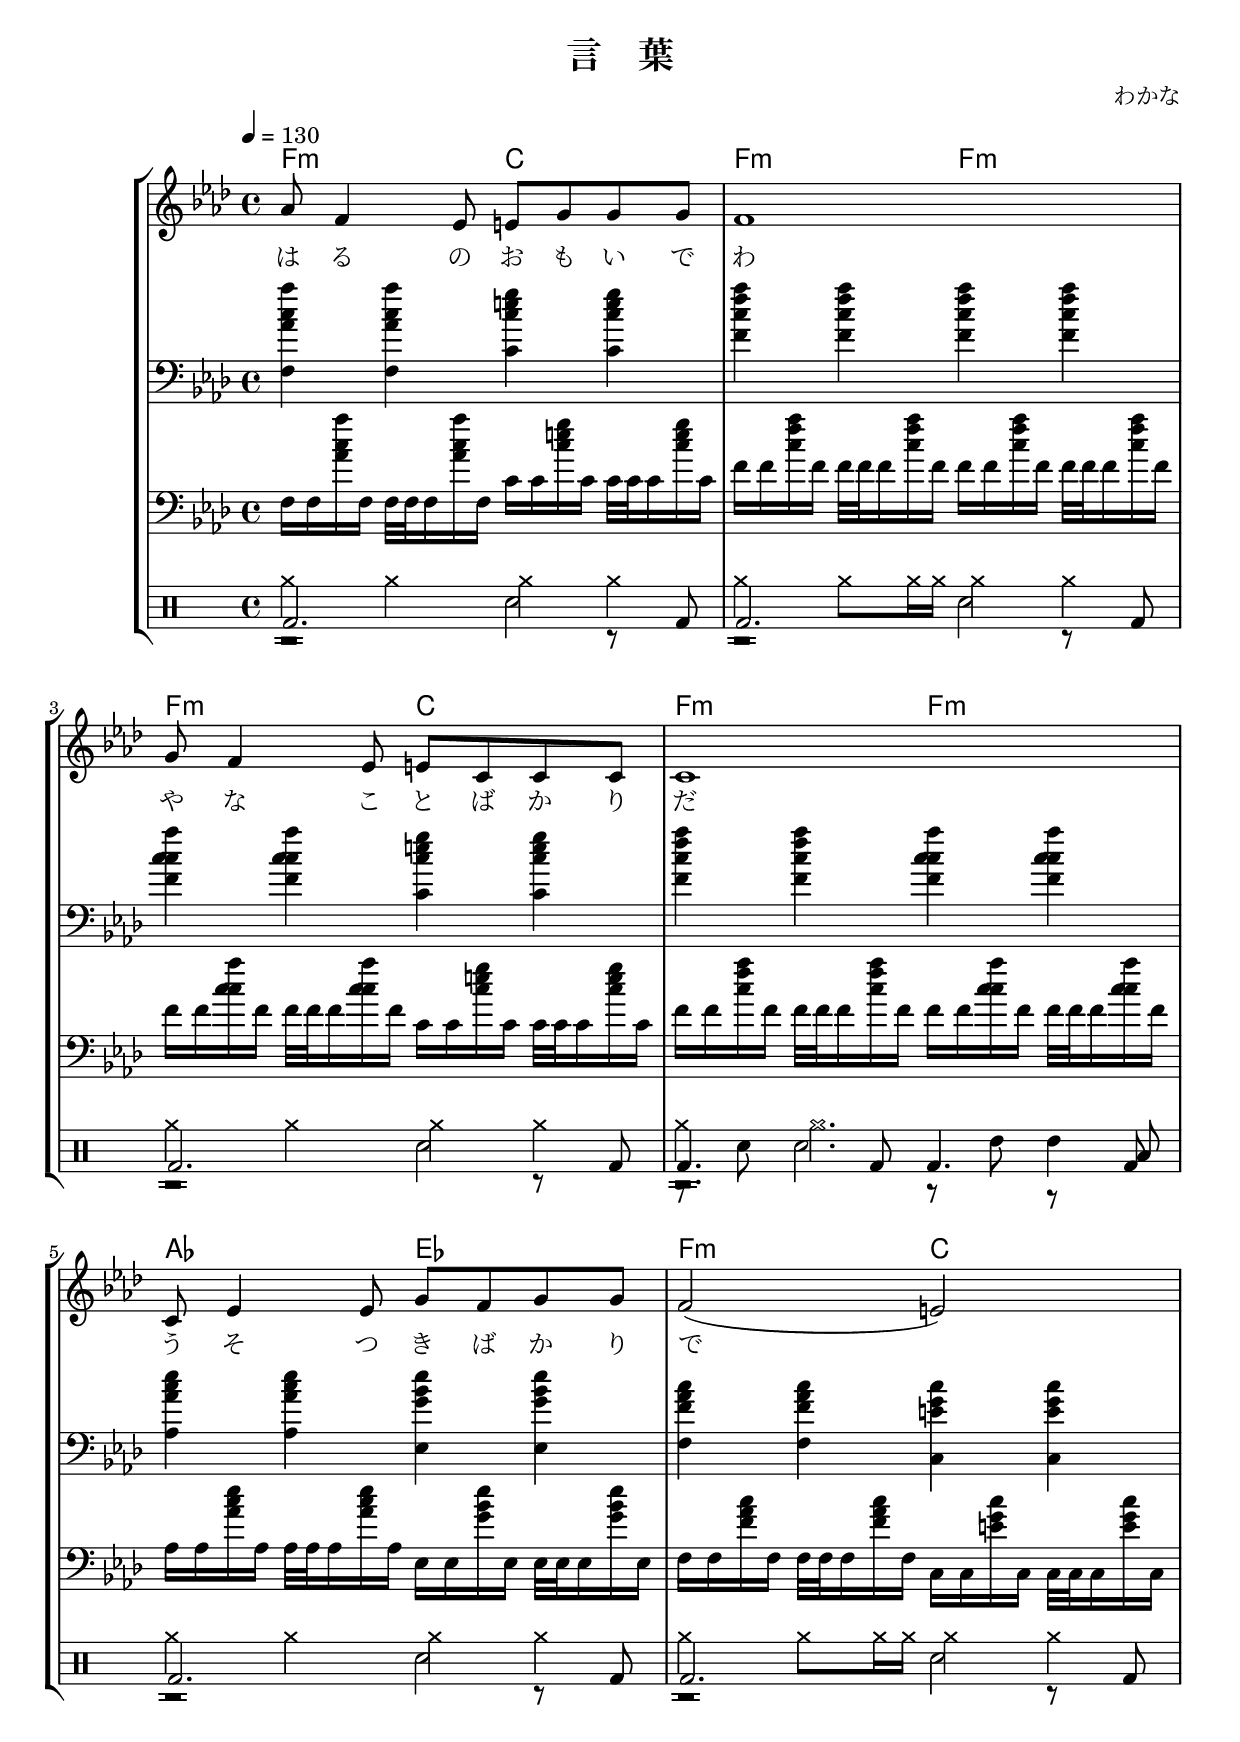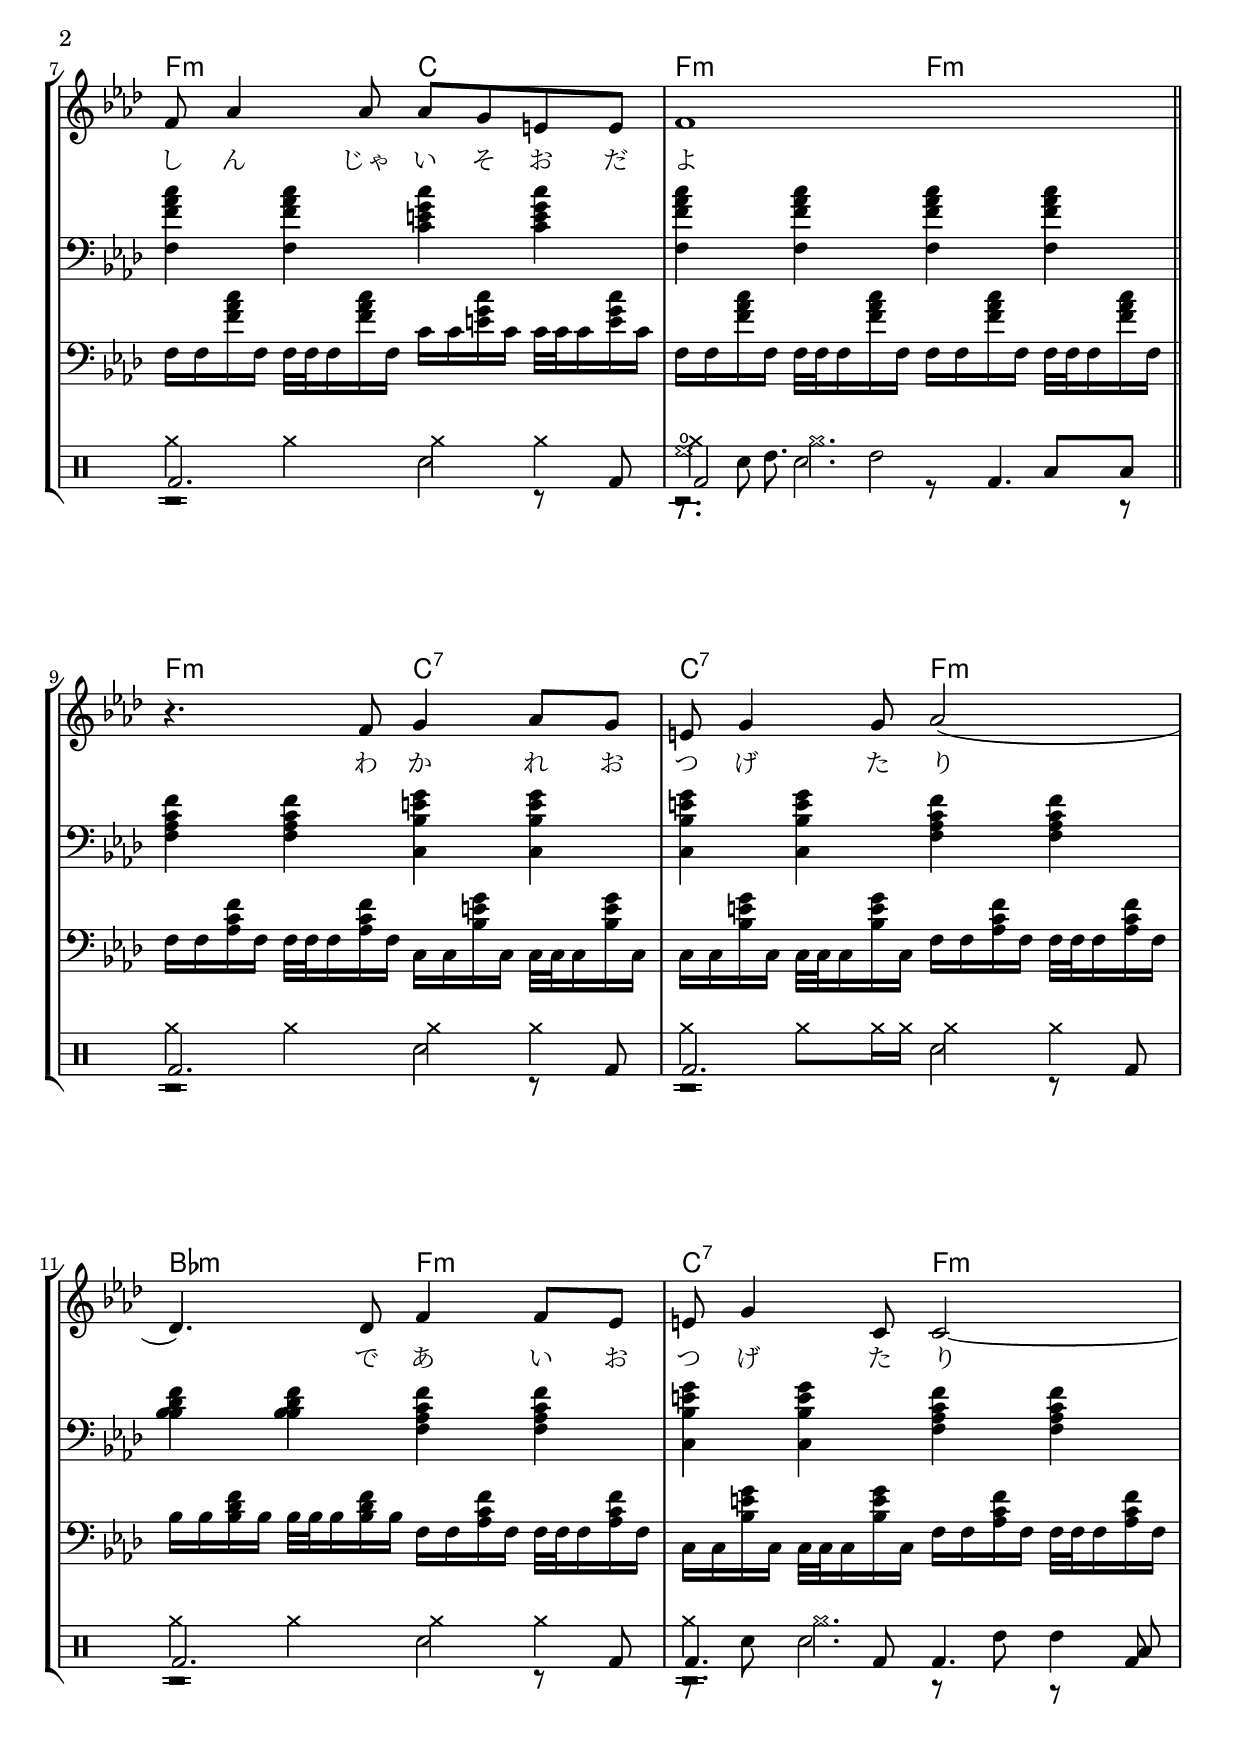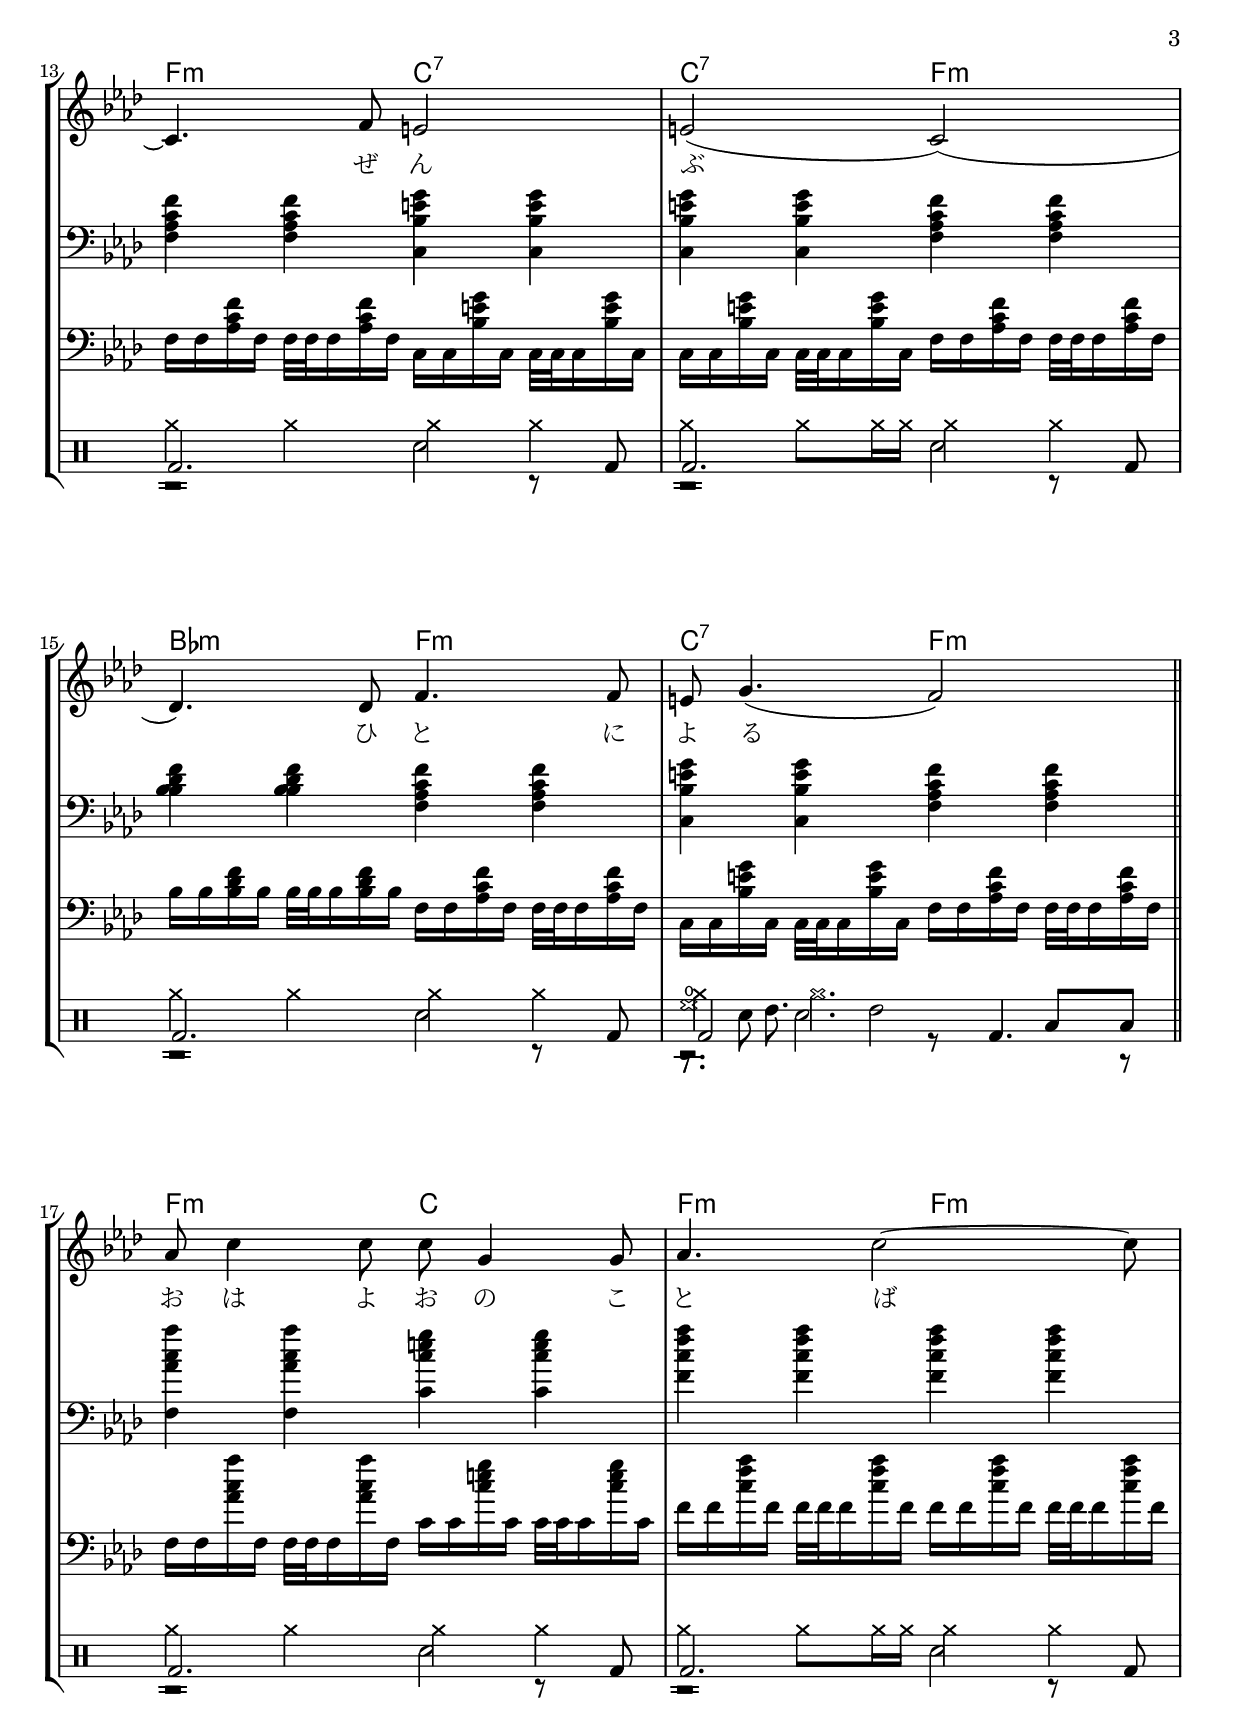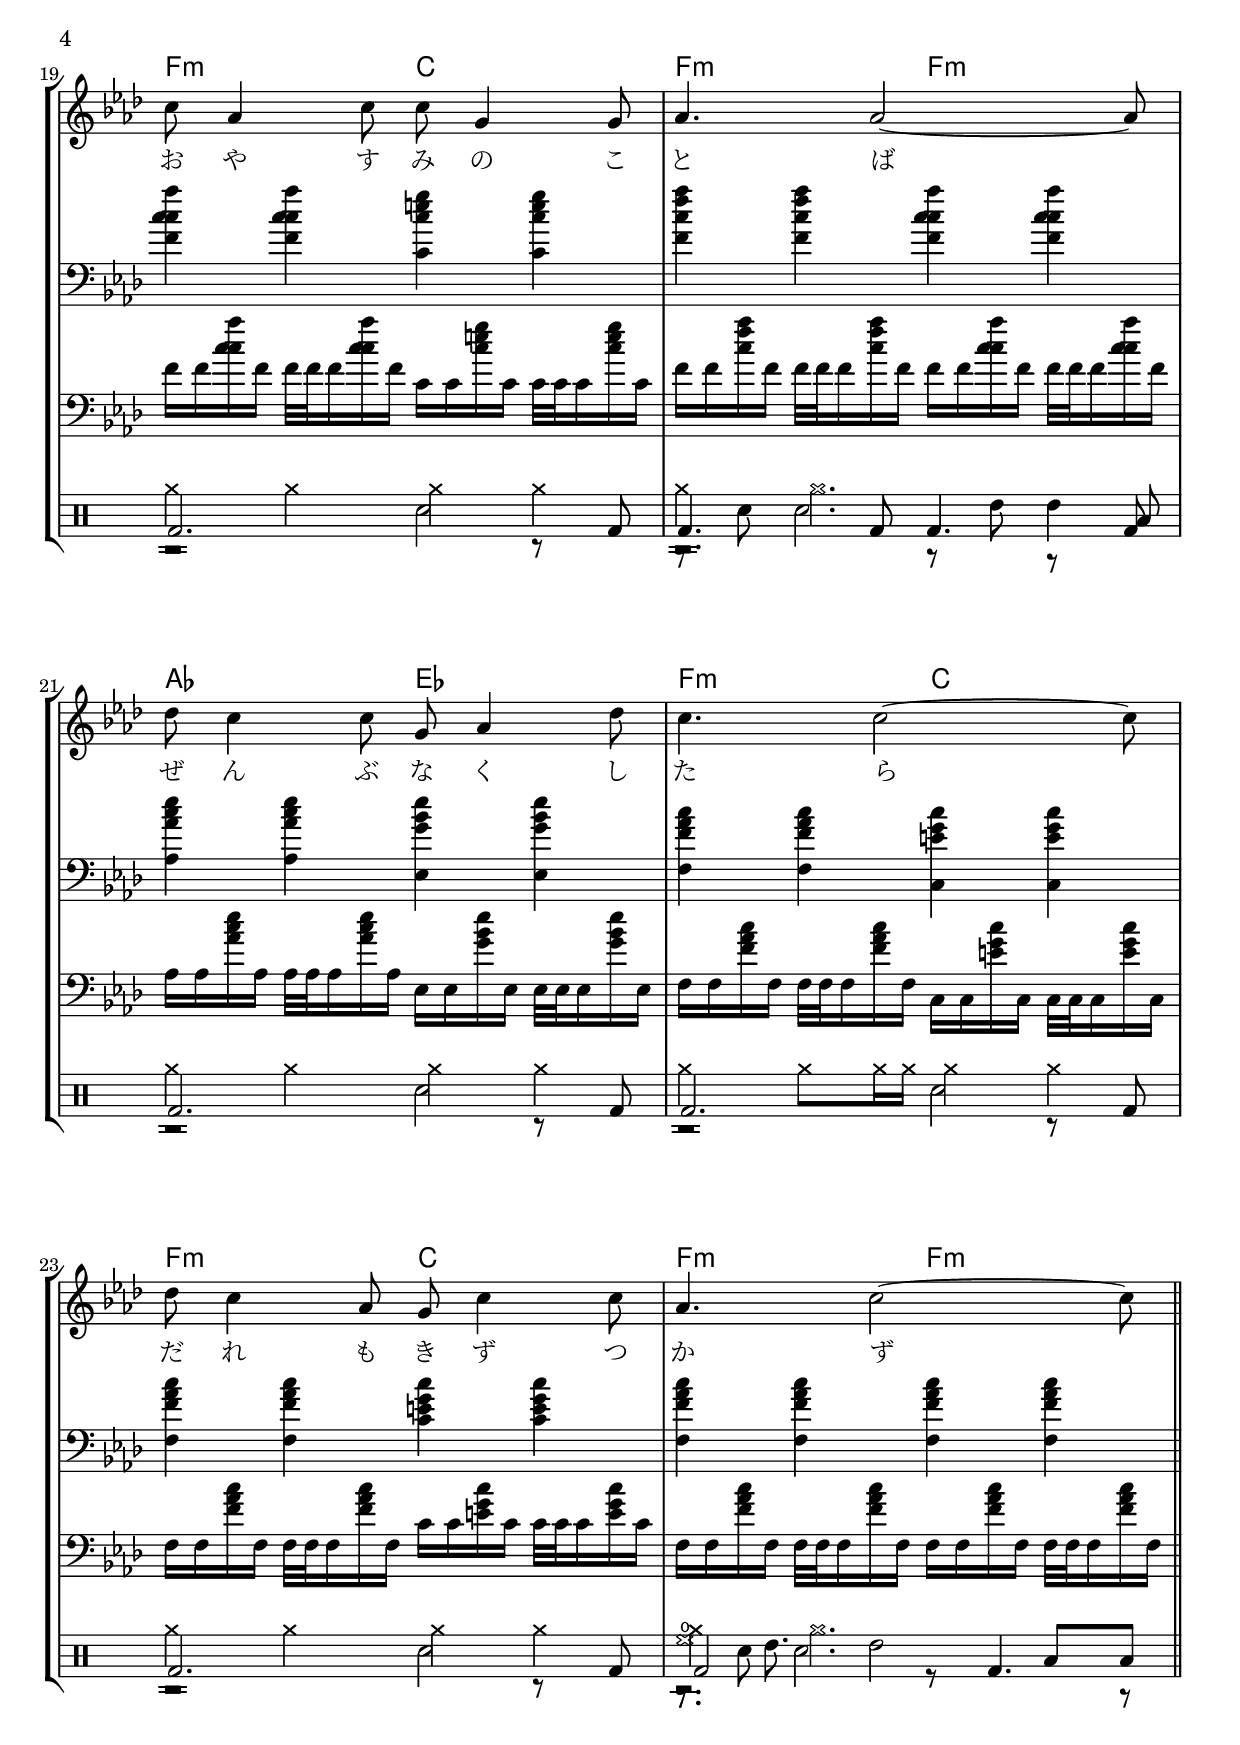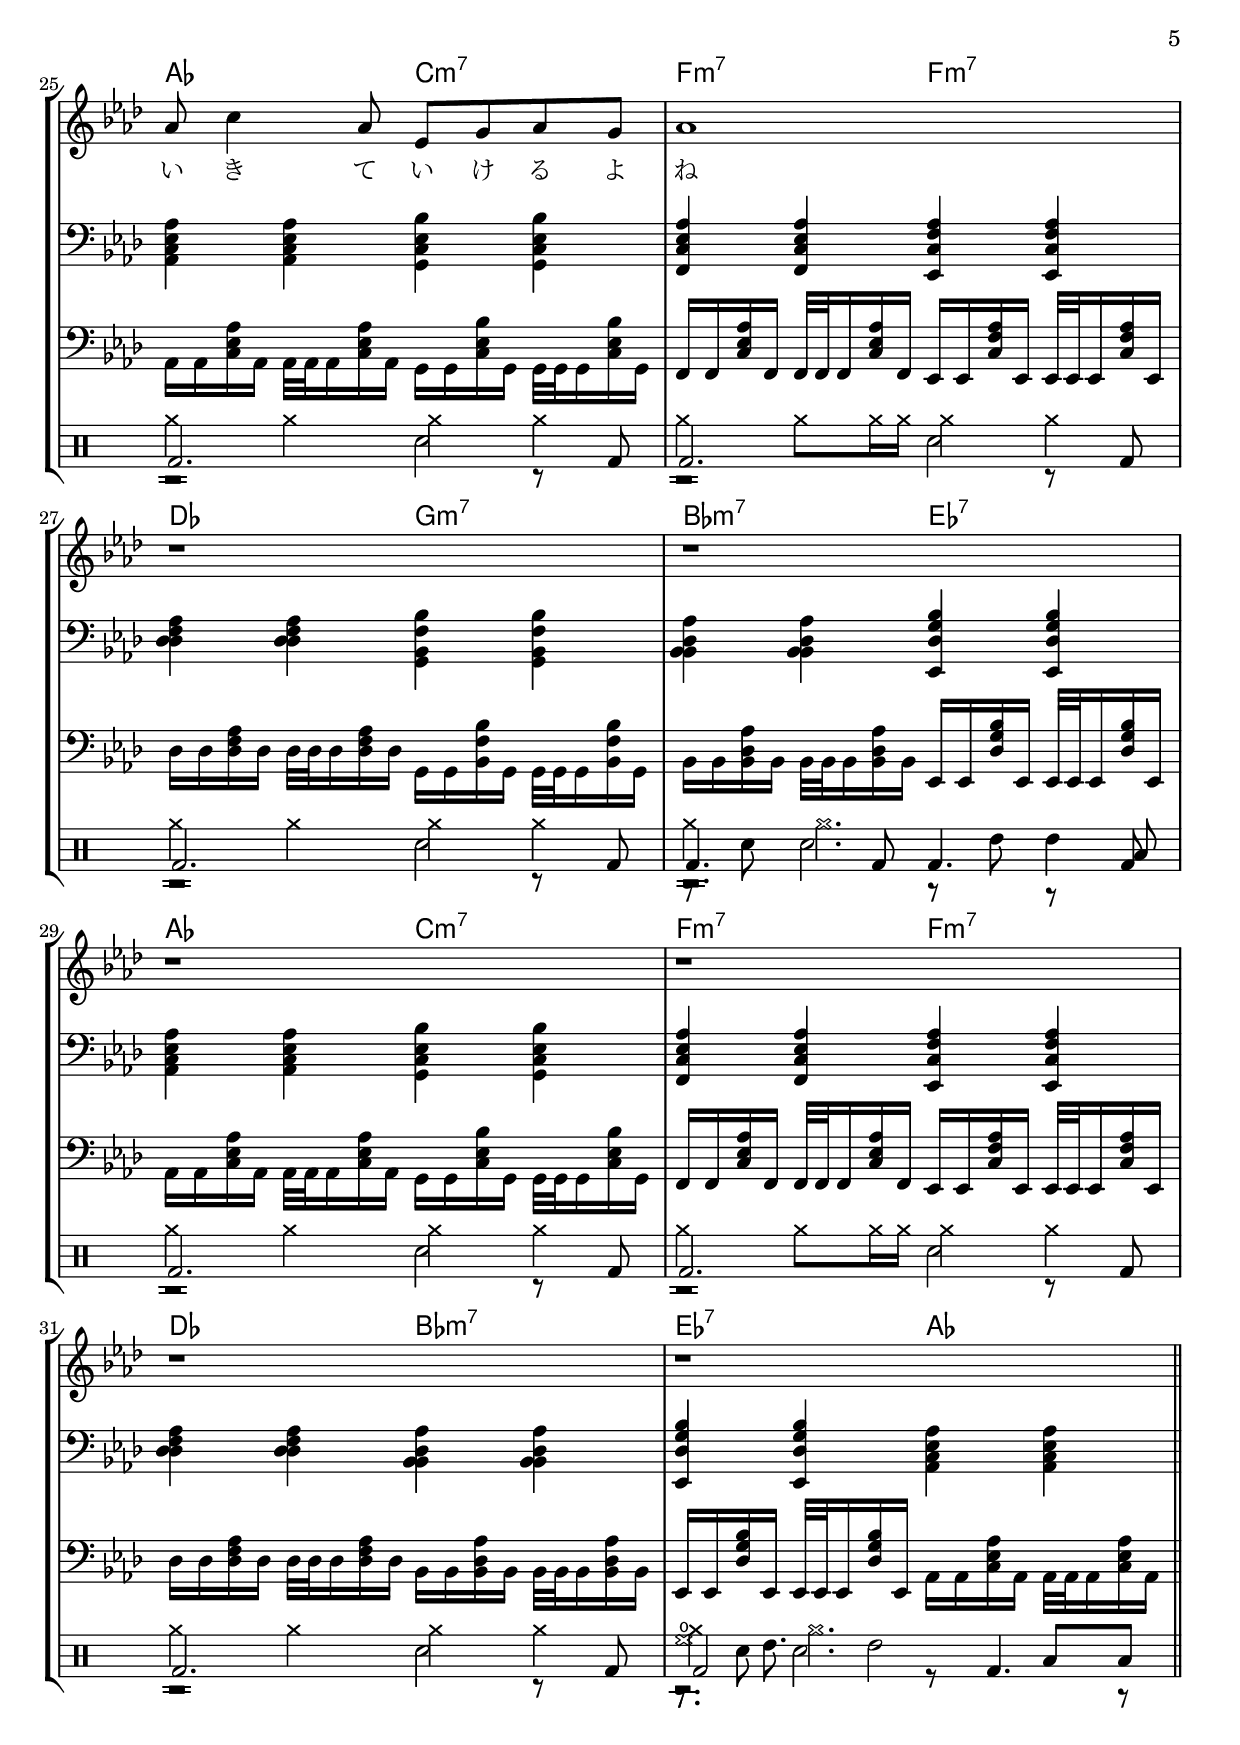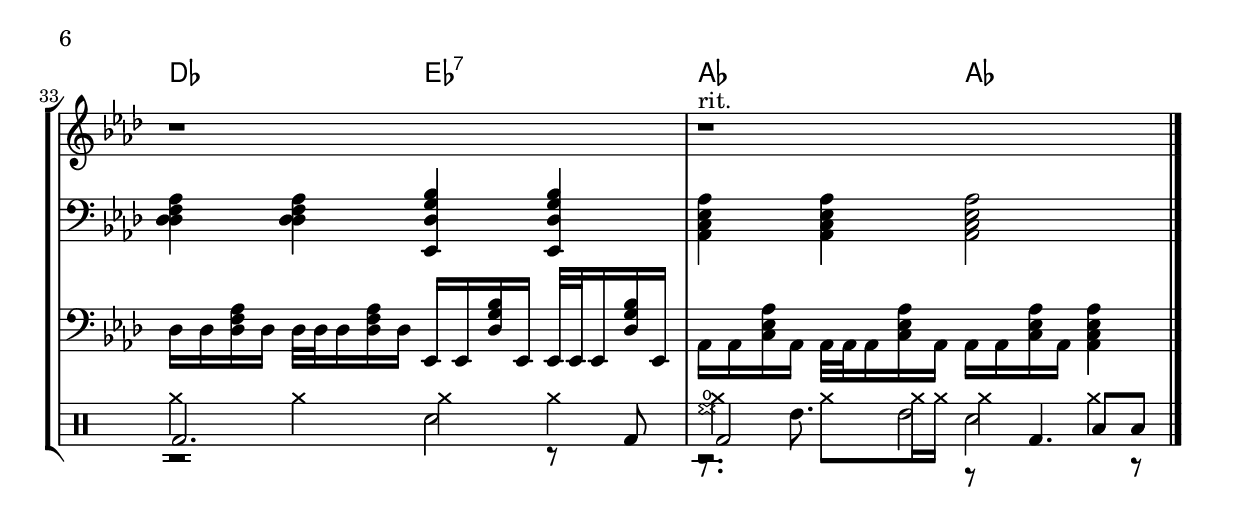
\version "2.12.1"

\header {
	title = \markup {言　葉}
	composer = \markup \center-column {わかな}
}

harmony = \chordmode {
	f2:m c f:m f:m f:m c f:m f:m as es f:m c f:m c f:m f:m 

	f:m c:7 c:7 f:m bes:m f:m c:7 f:m f:m c:7 c:7 f:m bes:m f:m c:7 f:m 

	f:m c f:m f:m f:m c f:m f:m as es f:m c f:m c f:m f:m 

	as c:min7 f:min7 f:min7 des g:min7 bes:min7 es:7 as c:min7 f:min7 f:min7 des bes:min7 es:7 as 

	des es:7 as as 
}

melody = {
	\set Staff.midiInstrument = #"fss0.34"
		\key as \major
	\tempo 4 = 130
 as'8  f'4  es'8  e'8  g'8  g'8  g'8 
	f'1 
	g'8  f'4  es'8  e'8  c'8  c'8  c'8 
	c'1 
	c'8  es'4  es'8  g'8  f'8  g'8  g'8 
	f'2  (e'2) 
	f'8  as'4  as'8  as'8  g'8  e'8  e'8 
	f'1
	\set Staff.midiInstrument = #"fss0.34"
	r4. f'8  g'4  as'8  g'8 
	e'8  g'4  g'8  as'2 
	(des'4.)  des'8  f'4  f'8  es'8 
	e'8  g'4  c'8  c'2~ 
	c'4.  f'8  e'2 
	e'2  (c'2) 
	(des'4.)  des'8  f'4.  f'8 
	e'8  g'4.  (f'2)
	\set Staff.midiInstrument = #"fss0.35"
	 as'8  c''4  c''8  c''8  g'4  g'8 
	as'4.  c''2~c''8 
	c''8  as'4  c''8  c''8  g'4  g'8 
	as'4.  as'2~as'8 
	des''8  c''4  c''8  g'8  as'4  des''8 
	c''4.  c''2~c''8 
	des''8  c''4  as'8  g'8  c''4  c''8 
	as'4.  c''2~c''8
	\set Staff.midiInstrument = #"fss0.34"
	 as'8  c''4  as'8  es'8  g'8  as'8  g'8 
	as'1
	r1 r1 r1 r1 r1 r1 	r1 | r1^"rit." \bar "|."
}

words = \lyricmode {
	は  る  の  お  も  い  で  わ  や  な  こ  と  ば  か  り  だ  う  そ  つ  き  ば  か  り  で  し  ん  じゃ  い  そ  お  だ  よ  
	わ  か  れ  お  つ  げ  た  り  で  あ  い  お  つ  げ  た  り  ぜ  ん  ぶ  ひ  と  に  よ  る  
	お  は  よ  お  の  こ  と  ば  お  や  す  み  の  こ  と  ば  ぜ  ん  ぶ  な  く  し  た  ら  だ  れ  も  き  ず  つ  か  ず  
	い  き  て  い  け  る  よ  ね  
	
}

tempochange = {
	\tempo 4 = 130
	r1 | r1 | r1 | r1 | r1 | r1 | r1 | r1 \bar "||"
	\tempo 4 = 130
	r1 | r1 | r1 | r1 | r1 | r1 | r1 | r1 \bar "||"
	\tempo 4 = 130
	r1 | r1 | r1 | r1 | r1 | r1 | r1 | r1 \bar "||"
	\tempo 4 = 130
	r1 | r1 | r1 | r1 | r1 | r1 | r1 | r1 \bar "||"
	\tempo 4 = 130
	r1 | \tempo 4 = 97 r2 \tempo 4 = 86 r2 \bar "|."
}

mainacc = {
	\clef bass
	\set Staff.midiInstrument = #"String Ensemble 1"
	\key as \major
	\tempo 4 = 130
	<f c'' as' as''>4 <f c'' as' as''>4
	<c' c'' e'' g''>4 <c' c'' e'' g''>4
	<f' c'' f'' as''>4 <f' c'' f'' as''>4
	<f' c'' f'' as''>4 <f' c'' f'' as''>4
	<f' c'' c'' as''>4 <f' c'' c'' as''>4
	<c' c'' e'' g''>4 <c' c'' e'' g''>4
	<f' c'' f'' as''>4 <f' c'' f'' as''>4
	<f' c'' c'' as''>4 <f' c'' c'' as''>4
	<as as' c'' es''>4 <as as' c'' es''>4
	<es g' bes' es''>4 <es g' bes' es''>4
	<f f' as' c''>4 <f f' as' c''>4
	<c e' g' c''>4 <c e' g' c''>4
	<f f' as' c''>4 <f f' as' c''>4
	<c' e' g' c''>4 <c' e' g' c''>4
	<f f' as' c''>4 <f f' as' c''>4
	<f f' as' c''>4 <f f' as' c''>4
	\bar "||"

	\set Staff.midiInstrument = #"Timpani"
	<f as c' f'>4 <f as c' f'>4
	<c bes e' g'>4 <c bes e' g'>4
	<c bes e' g'>4 <c bes e' g'>4
	<f as c' f'>4 <f as c' f'>4
	<bes bes des' f'>4 <bes bes des' f'>4
	<f as c' f'>4 <f as c' f'>4
	<c bes e' g'>4 <c bes e' g'>4
	<f as c' f'>4 <f as c' f'>4
	<f as c' f'>4 <f as c' f'>4
	<c bes e' g'>4 <c bes e' g'>4
	<c bes e' g'>4 <c bes e' g'>4
	<f as c' f'>4 <f as c' f'>4
	<bes bes des' f'>4 <bes bes des' f'>4
	<f as c' f'>4 <f as c' f'>4
	<c bes e' g'>4 <c bes e' g'>4
	<f as c' f'>4 <f as c' f'>4
	\bar "||"

	\set Staff.midiInstrument = #"String Ensemble 1"
	<f c'' as' as''>4 <f c'' as' as''>4
	<c' c'' e'' g''>4 <c' c'' e'' g''>4
	<f' c'' f'' as''>4 <f' c'' f'' as''>4
	<f' c'' f'' as''>4 <f' c'' f'' as''>4
	<f' c'' c'' as''>4 <f' c'' c'' as''>4
	<c' c'' e'' g''>4 <c' c'' e'' g''>4
	<f' c'' f'' as''>4 <f' c'' f'' as''>4
	<f' c'' c'' as''>4 <f' c'' c'' as''>4
	<as as' c'' es''>4 <as as' c'' es''>4
	<es g' bes' es''>4 <es g' bes' es''>4
	<f f' as' c''>4 <f f' as' c''>4
	<c e' g' c''>4 <c e' g' c''>4
	<f f' as' c''>4 <f f' as' c''>4
	<c' e' g' c''>4 <c' e' g' c''>4
	<f f' as' c''>4 <f f' as' c''>4
	<f f' as' c''>4 <f f' as' c''>4
	\bar "||"

	\set Staff.midiInstrument = #"String Ensemble 1"
	<as, c es as>4 <as, c es as>4
	<g, c es bes>4 <g, c es bes>4
	<f, c es as>4 <f, c es as>4
	<es, c f as>4 <es, c f as>4
	<des des f as>4 <des des f as>4
	<g, bes, f bes>4 <g, bes, f bes>4
	<bes, bes, des as>4 <bes, bes, des as>4
	<es, des g bes>4 <es, des g bes>4
	<as, c es as>4 <as, c es as>4
	<g, c es bes>4 <g, c es bes>4
	<f, c es as>4 <f, c es as>4
	<es, c f as>4 <es, c f as>4
	<des des f as>4 <des des f as>4
	<bes, bes, des as>4 <bes, bes, des as>4
	<es, des g bes>4 <es, des g bes>4
	<as, c es as>4 <as, c es as>4
	\bar "||"

	\set Staff.midiInstrument = #"String Ensemble 1"
	<des des f as>4 <des des f as>4
	<es, des g bes>4 <es, des g bes>4
	<as, c es as>4 <as, c es as>4
	<as, c es as>2
	\bar "|."
}

subacc = {
	\clef bass
	\set Staff.midiInstrument = #"Acoustic grand"
	\key as \major
	\tempo 4 = 130
	f16 f16 <c'' as' as''>16 f16   f32 f32 f16 <c'' as' as''>16 f16
	c'16 c'16 <c'' e'' g''>16 c'16   c'32 c'32 c'16 <c'' e'' g''>16 c'16
	f'16 f'16 <c'' f'' as''>16 f'16   f'32 f'32 f'16 <c'' f'' as''>16 f'16
	f'16 f'16 <c'' f'' as''>16 f'16   f'32 f'32 f'16 <c'' f'' as''>16 f'16
	f'16 f'16 <c'' c'' as''>16 f'16   f'32 f'32 f'16 <c'' c'' as''>16 f'16
	c'16 c'16 <c'' e'' g''>16 c'16   c'32 c'32 c'16 <c'' e'' g''>16 c'16
	f'16 f'16 <c'' f'' as''>16 f'16   f'32 f'32 f'16 <c'' f'' as''>16 f'16
	f'16 f'16 <c'' c'' as''>16 f'16   f'32 f'32 f'16 <c'' c'' as''>16 f'16
	as16 as16 <as' c'' es''>16 as16   as32 as32 as16 <as' c'' es''>16 as16
	es16 es16 <g' bes' es''>16 es16   es32 es32 es16 <g' bes' es''>16 es16
	f16 f16 <f' as' c''>16 f16   f32 f32 f16 <f' as' c''>16 f16
	c16 c16 <e' g' c''>16 c16   c32 c32 c16 <e' g' c''>16 c16
	f16 f16 <f' as' c''>16 f16   f32 f32 f16 <f' as' c''>16 f16
	c'16 c'16 <e' g' c''>16 c'16   c'32 c'32 c'16 <e' g' c''>16 c'16
	f16 f16 <f' as' c''>16 f16   f32 f32 f16 <f' as' c''>16 f16
	f16 f16 <f' as' c''>16 f16   f32 f32 f16 <f' as' c''>16 f16
	\bar "||"

	\set Staff.midiInstrument = #"Acoustic grand"
	f16 f16 <as c' f'>16 f16   f32 f32 f16 <as c' f'>16 f16
	c16 c16 <bes e' g'>16 c16   c32 c32 c16 <bes e' g'>16 c16
	c16 c16 <bes e' g'>16 c16   c32 c32 c16 <bes e' g'>16 c16
	f16 f16 <as c' f'>16 f16   f32 f32 f16 <as c' f'>16 f16
	bes16 bes16 <bes des' f'>16 bes16   bes32 bes32 bes16 <bes des' f'>16 bes16
	f16 f16 <as c' f'>16 f16   f32 f32 f16 <as c' f'>16 f16
	c16 c16 <bes e' g'>16 c16   c32 c32 c16 <bes e' g'>16 c16
	f16 f16 <as c' f'>16 f16   f32 f32 f16 <as c' f'>16 f16
	f16 f16 <as c' f'>16 f16   f32 f32 f16 <as c' f'>16 f16
	c16 c16 <bes e' g'>16 c16   c32 c32 c16 <bes e' g'>16 c16
	c16 c16 <bes e' g'>16 c16   c32 c32 c16 <bes e' g'>16 c16
	f16 f16 <as c' f'>16 f16   f32 f32 f16 <as c' f'>16 f16
	bes16 bes16 <bes des' f'>16 bes16   bes32 bes32 bes16 <bes des' f'>16 bes16
	f16 f16 <as c' f'>16 f16   f32 f32 f16 <as c' f'>16 f16
	c16 c16 <bes e' g'>16 c16   c32 c32 c16 <bes e' g'>16 c16
	f16 f16 <as c' f'>16 f16   f32 f32 f16 <as c' f'>16 f16
	\bar "||"

	\set Staff.midiInstrument = #"Acoustic grand"
	f16 f16 <c'' as' as''>16 f16   f32 f32 f16 <c'' as' as''>16 f16
	c'16 c'16 <c'' e'' g''>16 c'16   c'32 c'32 c'16 <c'' e'' g''>16 c'16
	f'16 f'16 <c'' f'' as''>16 f'16   f'32 f'32 f'16 <c'' f'' as''>16 f'16
	f'16 f'16 <c'' f'' as''>16 f'16   f'32 f'32 f'16 <c'' f'' as''>16 f'16
	f'16 f'16 <c'' c'' as''>16 f'16   f'32 f'32 f'16 <c'' c'' as''>16 f'16
	c'16 c'16 <c'' e'' g''>16 c'16   c'32 c'32 c'16 <c'' e'' g''>16 c'16
	f'16 f'16 <c'' f'' as''>16 f'16   f'32 f'32 f'16 <c'' f'' as''>16 f'16
	f'16 f'16 <c'' c'' as''>16 f'16   f'32 f'32 f'16 <c'' c'' as''>16 f'16
	as16 as16 <as' c'' es''>16 as16   as32 as32 as16 <as' c'' es''>16 as16
	es16 es16 <g' bes' es''>16 es16   es32 es32 es16 <g' bes' es''>16 es16
	f16 f16 <f' as' c''>16 f16   f32 f32 f16 <f' as' c''>16 f16
	c16 c16 <e' g' c''>16 c16   c32 c32 c16 <e' g' c''>16 c16
	f16 f16 <f' as' c''>16 f16   f32 f32 f16 <f' as' c''>16 f16
	c'16 c'16 <e' g' c''>16 c'16   c'32 c'32 c'16 <e' g' c''>16 c'16
	f16 f16 <f' as' c''>16 f16   f32 f32 f16 <f' as' c''>16 f16
	f16 f16 <f' as' c''>16 f16   f32 f32 f16 <f' as' c''>16 f16
	\bar "||"

	\set Staff.midiInstrument = #"Acoustic grand"
	as,16 as,16 <c es as>16 as,16   as,32 as,32 as,16 <c es as>16 as,16
	g,16 g,16 <c es bes>16 g,16   g,32 g,32 g,16 <c es bes>16 g,16
	f,16 f,16 <c es as>16 f,16   f,32 f,32 f,16 <c es as>16 f,16
	es,16 es,16 <c f as>16 es,16   es,32 es,32 es,16 <c f as>16 es,16
	des16 des16 <des f as>16 des16   des32 des32 des16 <des f as>16 des16
	g,16 g,16 <bes, f bes>16 g,16   g,32 g,32 g,16 <bes, f bes>16 g,16
	bes,16 bes,16 <bes, des as>16 bes,16   bes,32 bes,32 bes,16 <bes, des as>16 bes,16
	es,16 es,16 <des g bes>16 es,16   es,32 es,32 es,16 <des g bes>16 es,16
	as,16 as,16 <c es as>16 as,16   as,32 as,32 as,16 <c es as>16 as,16
	g,16 g,16 <c es bes>16 g,16   g,32 g,32 g,16 <c es bes>16 g,16
	f,16 f,16 <c es as>16 f,16   f,32 f,32 f,16 <c es as>16 f,16
	es,16 es,16 <c f as>16 es,16   es,32 es,32 es,16 <c f as>16 es,16
	des16 des16 <des f as>16 des16   des32 des32 des16 <des f as>16 des16
	bes,16 bes,16 <bes, des as>16 bes,16   bes,32 bes,32 bes,16 <bes, des as>16 bes,16
	es,16 es,16 <des g bes>16 es,16   es,32 es,32 es,16 <des g bes>16 es,16
	as,16 as,16 <c es as>16 as,16   as,32 as,32 as,16 <c es as>16 as,16
	\bar "||"

	\set Staff.midiInstrument = #"Acoustic grand"
	des16 des16 <des f as>16 des16   des32 des32 des16 <des f as>16 des16
	es,16 es,16 <des g bes>16 es,16   es,32 es,32 es,16 <des g bes>16 es,16
	as,16 as,16 <c es as>16 as,16   as,32 as,32 as,16 <c es as>16 as,16
	as,16 as,16 <c es as>16 as,16 <as, c es as>4
	\bar "|."
}

percA = {
	\drummode {
	cymr4 cymr4 cymr4 cymr4  |cymr4 cymr8 cymr16 cymr16 cymr4 cymr4  |cymr4 cymr4 cymr4 cymr4  |cymr4 cymr2.  |cymr4 cymr4 cymr4 cymr4  |cymr4 cymr8 cymr16 cymr16 cymr4 cymr4  |cymr4 cymr4 cymr4 cymr4  |cymr4 cymr2.  \bar "||"
	cymr4 cymr4 cymr4 cymr4  |cymr4 cymr8 cymr16 cymr16 cymr4 cymr4  |cymr4 cymr4 cymr4 cymr4  |cymr4 cymr2.  |cymr4 cymr4 cymr4 cymr4  |cymr4 cymr8 cymr16 cymr16 cymr4 cymr4  |cymr4 cymr4 cymr4 cymr4  |cymr4 cymr2.  \bar "||"
	cymr4 cymr4 cymr4 cymr4  |cymr4 cymr8 cymr16 cymr16 cymr4 cymr4  |cymr4 cymr4 cymr4 cymr4  |cymr4 cymr2.  |cymr4 cymr4 cymr4 cymr4  |cymr4 cymr8 cymr16 cymr16 cymr4 cymr4  |cymr4 cymr4 cymr4 cymr4  |cymr4 cymr2.  \bar "||"
	cymr4 cymr4 cymr4 cymr4  |cymr4 cymr8 cymr16 cymr16 cymr4 cymr4  |cymr4 cymr4 cymr4 cymr4  |cymr4 cymr2.  |cymr4 cymr4 cymr4 cymr4  |cymr4 cymr8 cymr16 cymr16 cymr4 cymr4  |cymr4 cymr4 cymr4 cymr4  |cymr4 cymr2.  \bar "||"
	cymr4 cymr4 cymr4 cymr4  |cymr4 cymr8 cymr16 cymr16 cymr4 cymr4  \bar "|."
	}
}

percB = {
	\drummode {
	r2 sn2  |r2 sn2  |r2 sn2  |r8 sn8 sn2.  |r2 sn2  |r2 sn2  |r2 sn2  |r8 sn8 sn2.  \bar "||"
	r2 sn2  |r2 sn2  |r2 sn2  |r8 sn8 sn2.  |r2 sn2  |r2 sn2  |r2 sn2  |r8 sn8 sn2.  \bar "||"
	r2 sn2  |r2 sn2  |r2 sn2  |r8 sn8 sn2.  |r2 sn2  |r2 sn2  |r2 sn2  |r8 sn8 sn2.  \bar "||"
	r2 sn2  |r2 sn2  |r2 sn2  |r8 sn8 sn2.  |r2 sn2  |r2 sn2  |r2 sn2  |r8 sn8 sn2.  \bar "||"
	r2 sn2  |r2 sn2  \bar "|."
	}
}

percC = {
	\drummode {
	bd2. r8 bd8  |bd2. r8 bd8  |bd2. r8 bd8  |bd4. bd8 bd4. bd8  |bd2. r8 bd8  |bd2. r8 bd8  |bd2. r8 bd8  |bd2 r8 bd4.  \bar "||"
	bd2. r8 bd8  |bd2. r8 bd8  |bd2. r8 bd8  |bd4. bd8 bd4. bd8  |bd2. r8 bd8  |bd2. r8 bd8  |bd2. r8 bd8  |bd2 r8 bd4.  \bar "||"
	bd2. r8 bd8  |bd2. r8 bd8  |bd2. r8 bd8  |bd4. bd8 bd4. bd8  |bd2. r8 bd8  |bd2. r8 bd8  |bd2. r8 bd8  |bd2 r8 bd4.  \bar "||"
	bd2. r8 bd8  |bd2. r8 bd8  |bd2. r8 bd8  |bd4. bd8 bd4. bd8  |bd2. r8 bd8  |bd2. r8 bd8  |bd2. r8 bd8  |bd2 r8 bd4.  \bar "||"
	bd2. r8 bd8  |bd2 r8 bd4.  \bar "|."
	}
}

percD = {
	\drummode {
	r1 |r1 |r1 |r2 r8 tommh8 tommh4  |r1 |r1 |r1 |r8. tommh8. tommh2 r8  \bar "||"
	r1 |r1 |r1 |r2 r8 tommh8 tommh4  |r1 |r1 |r1 |r8. tommh8. tommh2 r8  \bar "||"
	r1 |r1 |r1 |r2 r8 tommh8 tommh4  |r1 |r1 |r1 |r8. tommh8. tommh2 r8  \bar "||"
	r1 |r1 |r1 |r2 r8 tommh8 tommh4  |r1 |r1 |r1 |r8. tommh8. tommh2 r8  \bar "||"
	r1 |r8. tommh8. tommh2 r8  \bar "|."
	}
}

percE = {
	\drummode {
	r1 |r1 |r1 |r2. r8 toml8  |r1 |r1 |r1 |r2. toml8 toml8  \bar "||"
	r1 |r1 |r1 |r2. r8 toml8  |r1 |r1 |r1 |r2. toml8 toml8  \bar "||"
	r1 |r1 |r1 |r2. r8 toml8  |r1 |r1 |r1 |r2. toml8 toml8  \bar "||"
	r1 |r1 |r1 |r2. r8 toml8  |r1 |r1 |r1 |r2. toml8 toml8  \bar "||"
	r1 |r2. toml8 toml8  \bar "|."
	}
}

percF = {
	\drummode {
	r1 |r1 |r1 |r1 |r1 |r1 |r1 |hho1  \bar "||"
	r1 |r1 |r1 |r1 |r1 |r1 |r1 |hho1  \bar "||"
	r1 |r1 |r1 |r1 |r1 |r1 |r1 |hho1  \bar "||"
	r1 |r1 |r1 |r1 |r1 |r1 |r1 |hho1  \bar "||"
	r1 |hho1  \bar "|."
	}
}

\score {
	<<
		\new StaffGroup <<
			\new ChordNames {\harmony}
			\new Voice = "melody" {\melody}
			\new Lyrics \lyricsto "melody" \words
			\new Staff = "mainacc" {\mainacc}
			\new Staff = "subacc" {\subacc}
			\new DrumStaff <<
				\new DrumVoice {\percA}
				\new DrumVoice {\percB}
				\new DrumVoice {\percC}
				\new DrumVoice {\percD}
				\new DrumVoice {\percE}
				\new DrumVoice {\percF}
			>>
		>>
	>>
	\layout { }
}
